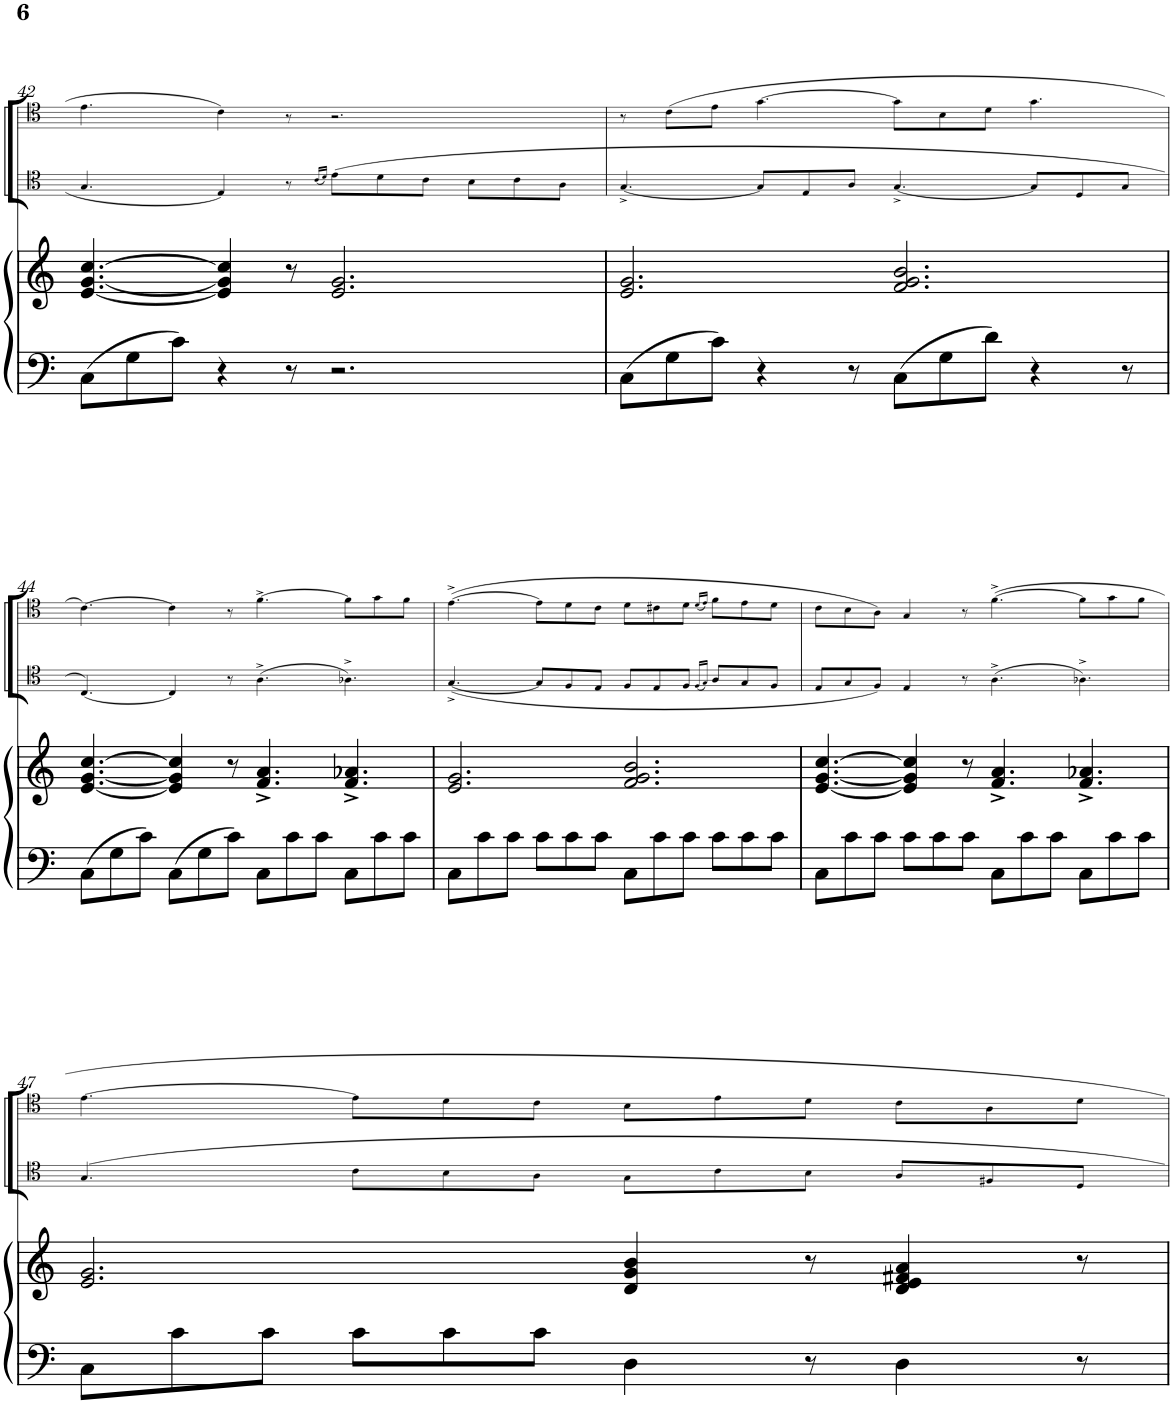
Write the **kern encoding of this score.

**kern	**kern	**kern	**kern
*part3	*part3	*part2	*part1
*staff4	*staff3	*staff2	*staff1
*I"Piano	*	*I"Trombone 2	*I"Trombone 1
*I'Pno	*	*I'Trb	*I'Trb
!!LO:PB:g=z
*clefF4	*clefG2	*clefC4	*clefC4
*k[]	*k[]	*k[]	*k[]
*M12/8	*M12/8	*M12/8	*M12/8
=42	=42	=42	=42
8C\L	[4.e/ [4.g/ [4.cc/	4.G/	4.e\
8G\	.	.	.
8c\J	.	.	.
4r	4e/] 4g/] 4cc/]	4E/	4c\
8r	8r	8r	8r
.	.	(16qc/LL	.
.	.	16qd/JJ)	.
2.r	2.e/ 2.g/	(8e\L	2.r
.	.	8d\	.
.	.	8c\J	.
.	.	8B\L	.
.	.	8c\	.
.	.	8A\J	.
=43	=43	=43	=43
8C\L	2.e/ 2.g/	[4.G^/	8r
8G\	.	.	(8c\L
8c\J	.	.	8e\J
4r	.	8G/L]	[4.g\
.	.	8E/	.
8r	.	8A/J	.
8C\L	2.f/ 2.g/ 2.b/	[4.G^/	8g\L]
8G\	.	.	8B\
8d\J	.	.	8d\J
4r	.	8G/L]	4.g\
.	.	8D/	.
8r	.	8G/J	.
!!LO:LB:g=z
=44	=44	=44	=44
8C\L	[4.e/ [4.g/ [4.cc/	[4.C/)	[4.c\)
8G\	.	.	.
8c\J	.	.	.
8C\L	4e/] 4g/] 4cc/]	4C/]	4c\]
8G\	.	.	.
8c\J	8r	8r	8r
8C\L	4.f/^ 4.a/^	(4.A^\	[4.f^\
8c\	.	.	.
8c\J	.	.	.
8C\L	4.f/^ 4.a-X/^	4.A-X^\)	8f\L]
8c\	.	.	8g\
8c\J	.	.	8f\J
=45	=45	=45	=45
8C\L	2.e/ 2.g/	([4.G^/	([4.e^\
8c\	.	.	.
8c\J	.	.	.
8c\L	.	8G/L]	8e\L]
8c\	.	8F/	8d\
8c\J	.	8E/J	8c\J
8C\L	2.f/ 2.g/ 2.b/	8F/L	8d\L
8c\	.	8E/	8c#X\
8c\J	.	8F/J	8d\J
.	.	(16qF/LL	(16qd/LL
.	.	16qG/JJ)	16qe/JJ)
8c\L	.	8A/L	8f\L
8c\	.	8G/	8e\
8c\J	.	8F/J	8d\J
=46	=46	=46	=46
8C\L	[4.e/ [4.g/ [4.cc/	8E/L	8c\L
8c\	.	8G/	8B\
8c\J	.	8F/J)	8A\J)
8c\L	4e/] 4g/] 4cc/]	4E/	4G/
8c\	.	.	.
8c\J	8r	8r	8r
8C\L	4.f/^ 4.a/^	(4.A^\	[4.f^\
8c\	.	.	.
8c\J	.	.	.
8C\L	4.f/^ 4.a-X/^	4.A-X^\)	8f\L]
8c\	.	.	8g\
8c\J	.	.	8f\J
!!LO:LB:g=z
=47	=47	=47	=47
8C\L	2.e/ 2.g/	4.G/	[4.e\
8c\	.	.	.
8c\J	.	.	.
8c\L	.	8c\L	8e\L]
8c\	.	8B\	8d\
8c\J	.	8A\J	8c\J
4D\	4d/ 4g/ 4b/	8G\L	8B\L
.	.	8c\	8e\
8r	8r	8B\J	8d\J
4D\	4d/ 4e/ 4f#X/ 4a/	8A/L	8c\L
.	.	8F#X/	8A\
8r	8r	8D/J	8d\J
=	=	=	=
*-	*-	*-	*-
